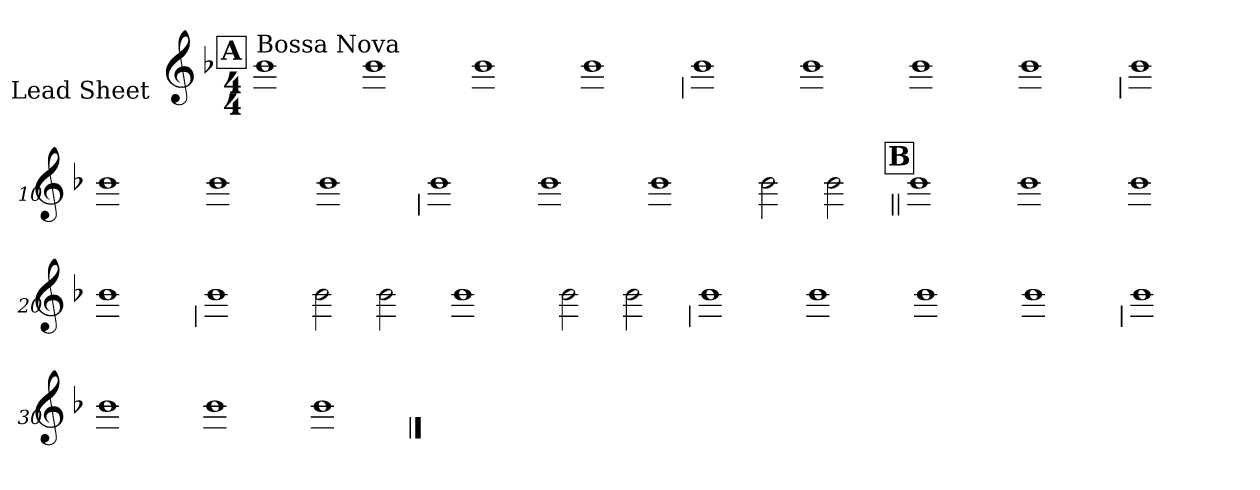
**kern
*part1
*staff1
*I"Lead Sheet
*stria0
*clefG2
*k[b-]
*d:
*M4/4
!!LO:REH:place=s1:a:t=A
=1||
!LO:TX:a:t=Bossa Nova
1b-
=2-
1b-
=3-
1b-
=4-
1b-
!!LO:LB:g=z
=5
1b-
=6-
1b-
=7-
1b-
=8-
1b-
!!LO:LB:g=z
=9
1b-
=10-
1b-
=11-
1b-
=12-
1b-
!!LO:LB:g=z
=13
1b-
=14-
1b-
=15-
1b-
=16-
2b-
2b-
!!LO:LB:g=z
!!LO:REH:place=s1:a:t=B
=17||
1b-
=18-
1b-
=19-
1b-
=20-
1b-
!!LO:LB:g=z
=21
1b-
=22-
2b-
2b-
=23-
1b-
=24-
2b-
2b-
!!LO:LB:g=z
=25
1b-
=26-
1b-
=27-
1b-
=28-
1b-
!!LO:LB:g=z
=29
1b-
=30-
1b-
=31-
1b-
=32-
1b-
==
*-
